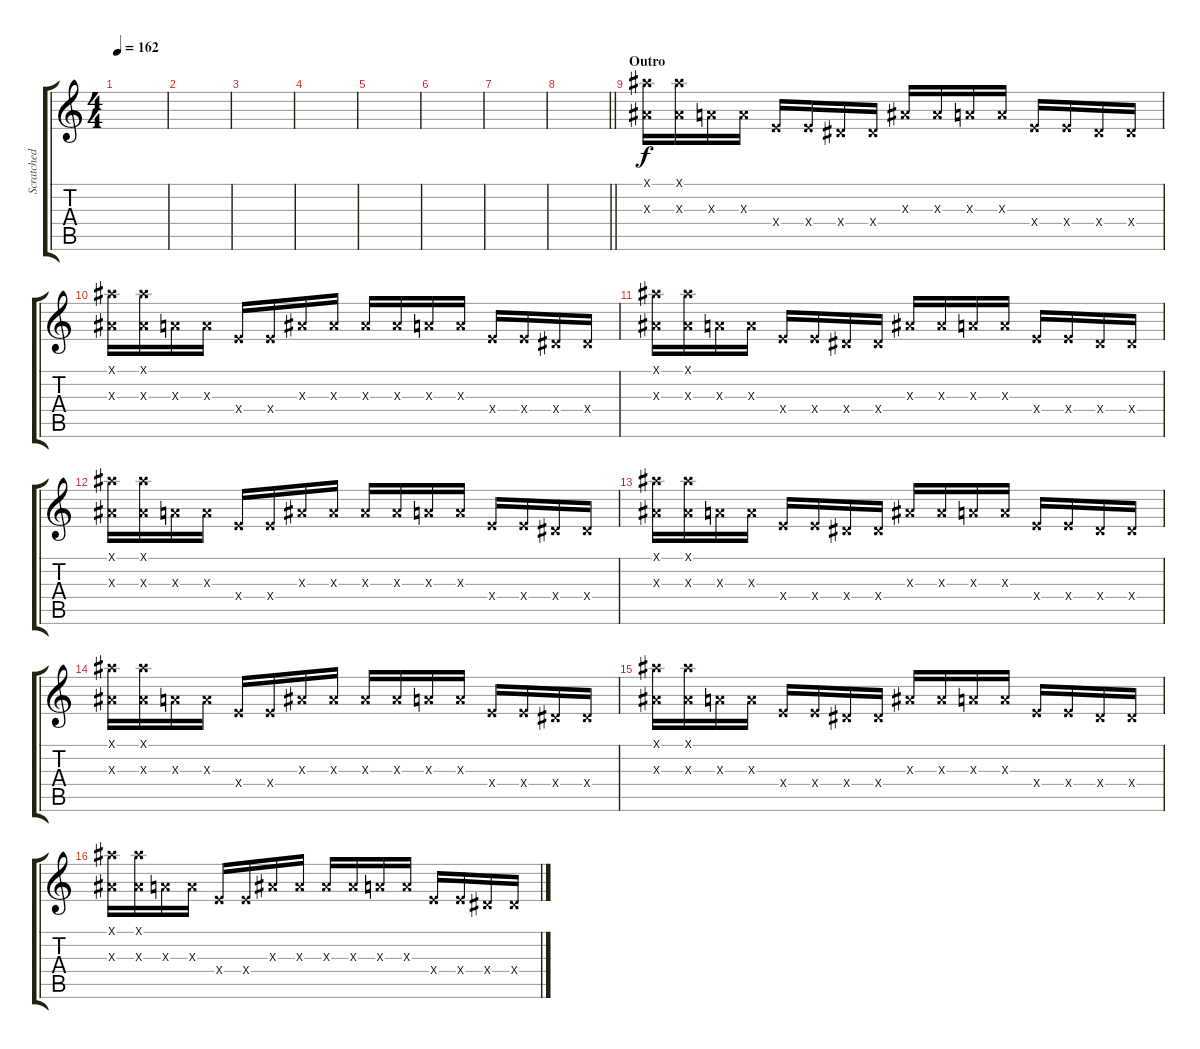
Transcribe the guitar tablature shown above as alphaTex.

\track ("Scratched Effect" "Scratched ") {instrument telephonering}
\staff {score tabs}
\tuning (E4 B3 G3 D3 A2 E2) {hide}
\ts (4 4)
\tempo 162
\clef g2
\ks c
|
|
|
|
|
|
|
\barLineRight lightlight
|
\section ("" "Outro")
(18.1{x} 15.3{x}).16{volume 12 balance 3} (18.1{x} 15.3{x}).16 14.3{x}.16 14.3{x}.16 14.4{x}.16 14.4{x}.16 13.4{x}.16 13.4{x}.16 15.3{x}.16 15.3{x}.16 14.3{x}.16 14.3{x}.16 14.4{x}.16 14.4{x}.16 13.4{x}.16 13.4{x}.16 |
(18.1{x} 15.3{x}).16{balance 3} (18.1{x} 15.3{x}).16 14.3{x}.16 14.3{x}.16 14.4{x}.16 14.4{x}.16 15.3{x}.16 15.3{x}.16 15.3{x}.16 15.3{x}.16 14.3{x}.16 14.3{x}.16 14.4{x}.16 14.4{x}.16 13.4{x}.16 13.4{x}.16 |
(18.1{x} 15.3{x}).16{balance 3} (18.1{x} 15.3{x}).16 14.3{x}.16 14.3{x}.16 14.4{x}.16 14.4{x}.16 13.4{x}.16 13.4{x}.16 15.3{x}.16 15.3{x}.16 14.3{x}.16 14.3{x}.16 14.4{x}.16 14.4{x}.16 13.4{x}.16 13.4{x}.16 |
(18.1{x} 15.3{x}).16{balance 3} (18.1{x} 15.3{x}).16 14.3{x}.16 14.3{x}.16 14.4{x}.16 14.4{x}.16 15.3{x}.16 15.3{x}.16 15.3{x}.16 15.3{x}.16 14.3{x}.16 14.3{x}.16 14.4{x}.16 14.4{x}.16 13.4{x}.16 13.4{x}.16 |
(18.1{x} 15.3{x}).16{balance 3} (18.1{x} 15.3{x}).16 14.3{x}.16 14.3{x}.16 14.4{x}.16 14.4{x}.16 13.4{x}.16 13.4{x}.16 15.3{x}.16 15.3{x}.16 14.3{x}.16 14.3{x}.16 14.4{x}.16 14.4{x}.16 13.4{x}.16 13.4{x}.16 |
(18.1{x} 15.3{x}).16{balance 3} (18.1{x} 15.3{x}).16 14.3{x}.16 14.3{x}.16 14.4{x}.16 14.4{x}.16 15.3{x}.16 15.3{x}.16 15.3{x}.16 15.3{x}.16 14.3{x}.16 14.3{x}.16 14.4{x}.16 14.4{x}.16 13.4{x}.16 13.4{x}.16 |
(18.1{x} 15.3{x}).16{balance 3} (18.1{x} 15.3{x}).16 14.3{x}.16 14.3{x}.16 14.4{x}.16 14.4{x}.16 13.4{x}.16 13.4{x}.16 15.3{x}.16 15.3{x}.16 14.3{x}.16 14.3{x}.16 14.4{x}.16 14.4{x}.16 13.4{x}.16 13.4{x}.16 |
(18.1{x} 15.3{x}).16{balance 3} (18.1{x} 15.3{x}).16 14.3{x}.16 14.3{x}.16 14.4{x}.16 14.4{x}.16 15.3{x}.16 15.3{x}.16 15.3{x}.16 15.3{x}.16 14.3{x}.16 14.3{x}.16 14.4{x}.16 14.4{x}.16 13.4{x}.16 13.4{x}.16
